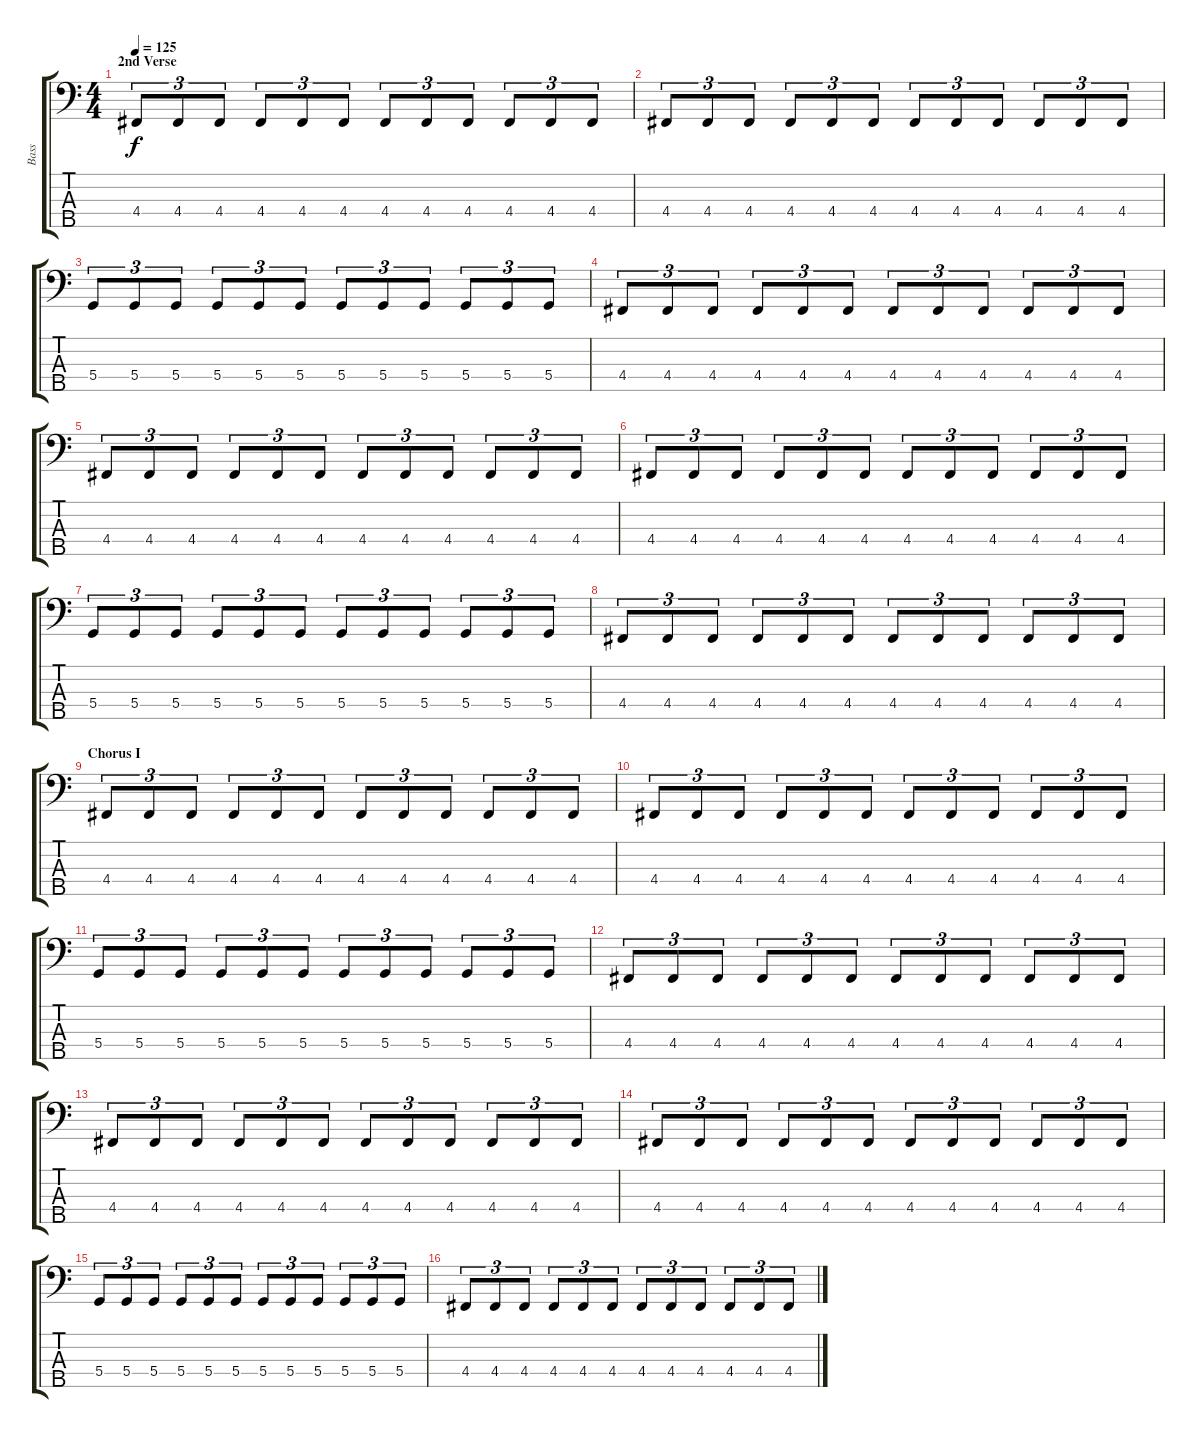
\track ("Bass" "Bass") {instrument electricbassfinger}
\staff {score tabs}
\tuning (F2 C2 G1 D1 A0) {hide}
\ts (4 4)
\section ("" "2nd Verse")
\tempo 125
\clef f4
\ks c
4.4.8{tu (3 2) dy f} 4.4.8{tu (3 2)} 4.4.8{tu (3 2)} 4.4.8{tu (3 2)} 4.4.8{tu (3 2)} 4.4.8{tu (3 2)} 4.4.8{tu (3 2)} 4.4.8{tu (3 2)} 4.4.8{tu (3 2)} 4.4.8{tu (3 2)} 4.4.8{tu (3 2)} 4.4.8{tu (3 2)} |
4.4.8{tu (3 2)} 4.4.8{tu (3 2)} 4.4.8{tu (3 2)} 4.4.8{tu (3 2)} 4.4.8{tu (3 2)} 4.4.8{tu (3 2)} 4.4.8{tu (3 2)} 4.4.8{tu (3 2)} 4.4.8{tu (3 2)} 4.4.8{tu (3 2)} 4.4.8{tu (3 2)} 4.4.8{tu (3 2)} |
5.4.8{tu (3 2)} 5.4.8{tu (3 2)} 5.4.8{tu (3 2)} 5.4.8{tu (3 2)} 5.4.8{tu (3 2)} 5.4.8{tu (3 2)} 5.4.8{tu (3 2)} 5.4.8{tu (3 2)} 5.4.8{tu (3 2)} 5.4.8{tu (3 2)} 5.4.8{tu (3 2)} 5.4.8{tu (3 2)} |
4.4.8{tu (3 2)} 4.4.8{tu (3 2)} 4.4.8{tu (3 2)} 4.4.8{tu (3 2)} 4.4.8{tu (3 2)} 4.4.8{tu (3 2)} 4.4.8{tu (3 2)} 4.4.8{tu (3 2)} 4.4.8{tu (3 2)} 4.4.8{tu (3 2)} 4.4.8{tu (3 2)} 4.4.8{tu (3 2)} |
4.4.8{tu (3 2)} 4.4.8{tu (3 2)} 4.4.8{tu (3 2)} 4.4.8{tu (3 2)} 4.4.8{tu (3 2)} 4.4.8{tu (3 2)} 4.4.8{tu (3 2)} 4.4.8{tu (3 2)} 4.4.8{tu (3 2)} 4.4.8{tu (3 2)} 4.4.8{tu (3 2)} 4.4.8{tu (3 2)} |
4.4.8{tu (3 2)} 4.4.8{tu (3 2)} 4.4.8{tu (3 2)} 4.4.8{tu (3 2)} 4.4.8{tu (3 2)} 4.4.8{tu (3 2)} 4.4.8{tu (3 2)} 4.4.8{tu (3 2)} 4.4.8{tu (3 2)} 4.4.8{tu (3 2)} 4.4.8{tu (3 2)} 4.4.8{tu (3 2)} |
5.4.8{tu (3 2)} 5.4.8{tu (3 2)} 5.4.8{tu (3 2)} 5.4.8{tu (3 2)} 5.4.8{tu (3 2)} 5.4.8{tu (3 2)} 5.4.8{tu (3 2)} 5.4.8{tu (3 2)} 5.4.8{tu (3 2)} 5.4.8{tu (3 2)} 5.4.8{tu (3 2)} 5.4.8{tu (3 2)} |
4.4.8{tu (3 2)} 4.4.8{tu (3 2)} 4.4.8{tu (3 2)} 4.4.8{tu (3 2)} 4.4.8{tu (3 2)} 4.4.8{tu (3 2)} 4.4.8{tu (3 2)} 4.4.8{tu (3 2)} 4.4.8{tu (3 2)} 4.4.8{tu (3 2)} 4.4.8{tu (3 2)} 4.4.8{tu (3 2)} |
\section ("" "Chorus I")
4.4.8{tu (3 2)} 4.4.8{tu (3 2)} 4.4.8{tu (3 2)} 4.4.8{tu (3 2)} 4.4.8{tu (3 2)} 4.4.8{tu (3 2)} 4.4.8{tu (3 2)} 4.4.8{tu (3 2)} 4.4.8{tu (3 2)} 4.4.8{tu (3 2)} 4.4.8{tu (3 2)} 4.4.8{tu (3 2)} |
4.4.8{tu (3 2)} 4.4.8{tu (3 2)} 4.4.8{tu (3 2)} 4.4.8{tu (3 2)} 4.4.8{tu (3 2)} 4.4.8{tu (3 2)} 4.4.8{tu (3 2)} 4.4.8{tu (3 2)} 4.4.8{tu (3 2)} 4.4.8{tu (3 2)} 4.4.8{tu (3 2)} 4.4.8{tu (3 2)} |
5.4.8{tu (3 2)} 5.4.8{tu (3 2)} 5.4.8{tu (3 2)} 5.4.8{tu (3 2)} 5.4.8{tu (3 2)} 5.4.8{tu (3 2)} 5.4.8{tu (3 2)} 5.4.8{tu (3 2)} 5.4.8{tu (3 2)} 5.4.8{tu (3 2)} 5.4.8{tu (3 2)} 5.4.8{tu (3 2)} |
4.4.8{tu (3 2)} 4.4.8{tu (3 2)} 4.4.8{tu (3 2)} 4.4.8{tu (3 2)} 4.4.8{tu (3 2)} 4.4.8{tu (3 2)} 4.4.8{tu (3 2)} 4.4.8{tu (3 2)} 4.4.8{tu (3 2)} 4.4.8{tu (3 2)} 4.4.8{tu (3 2)} 4.4.8{tu (3 2)} |
4.4.8{tu (3 2)} 4.4.8{tu (3 2)} 4.4.8{tu (3 2)} 4.4.8{tu (3 2)} 4.4.8{tu (3 2)} 4.4.8{tu (3 2)} 4.4.8{tu (3 2)} 4.4.8{tu (3 2)} 4.4.8{tu (3 2)} 4.4.8{tu (3 2)} 4.4.8{tu (3 2)} 4.4.8{tu (3 2)} |
4.4.8{tu (3 2)} 4.4.8{tu (3 2)} 4.4.8{tu (3 2)} 4.4.8{tu (3 2)} 4.4.8{tu (3 2)} 4.4.8{tu (3 2)} 4.4.8{tu (3 2)} 4.4.8{tu (3 2)} 4.4.8{tu (3 2)} 4.4.8{tu (3 2)} 4.4.8{tu (3 2)} 4.4.8{tu (3 2)} |
5.4.8{tu (3 2)} 5.4.8{tu (3 2)} 5.4.8{tu (3 2)} 5.4.8{tu (3 2)} 5.4.8{tu (3 2)} 5.4.8{tu (3 2)} 5.4.8{tu (3 2)} 5.4.8{tu (3 2)} 5.4.8{tu (3 2)} 5.4.8{tu (3 2)} 5.4.8{tu (3 2)} 5.4.8{tu (3 2)} |
4.4.8{tu (3 2)} 4.4.8{tu (3 2)} 4.4.8{tu (3 2)} 4.4.8{tu (3 2)} 4.4.8{tu (3 2)} 4.4.8{tu (3 2)} 4.4.8{tu (3 2)} 4.4.8{tu (3 2)} 4.4.8{tu (3 2)} 4.4.8{tu (3 2)} 4.4.8{tu (3 2)} 4.4.8{tu (3 2)}
